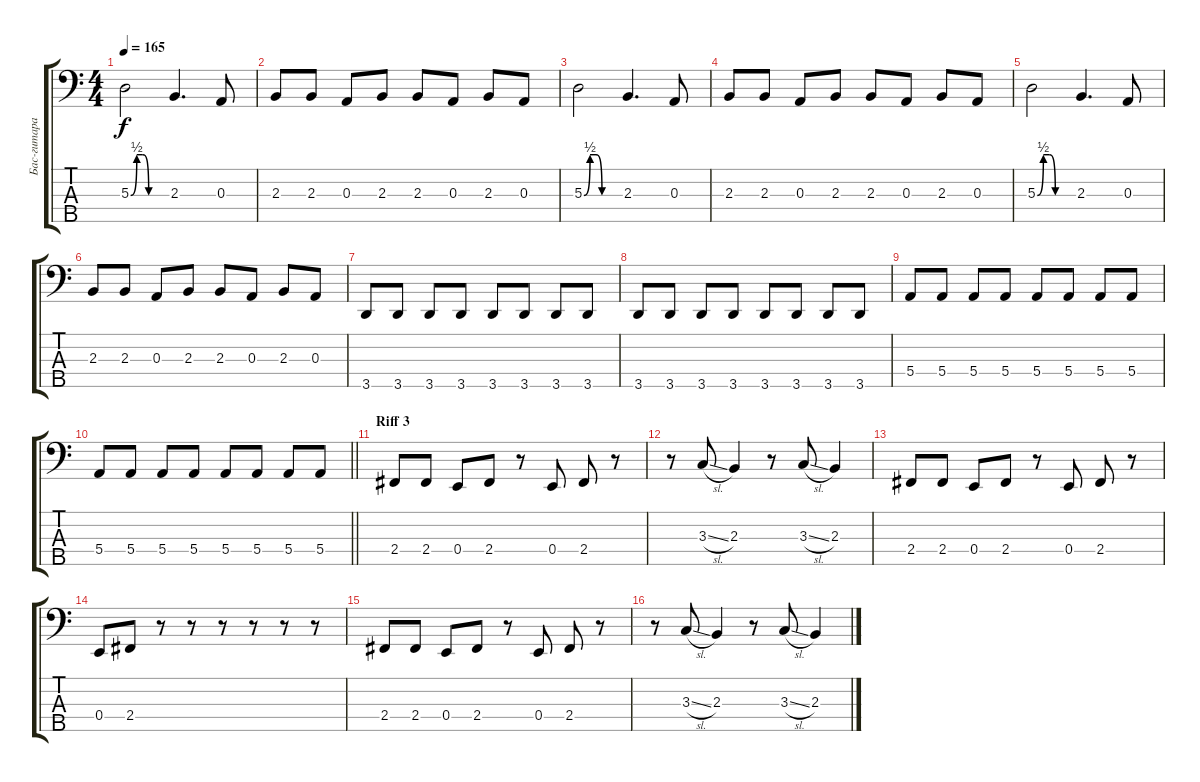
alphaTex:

\track ("Бас-гитара" "Бас-гитара") {instrument electricbassfinger}
\staff {score tabs}
\tuning (G2 D2 A1 E1 B0) {hide}
\ts (4 4)
\tempo 165
\clef f4
\ks c
5.3{be (custom 0 0 10 2 20 2 30 0 60 0)}.2{dy f} 2.3.4{d} 0.3.8 |
2.3.8 2.3.8 0.3.8 2.3.8 2.3.8 0.3.8 2.3.8 0.3.8 |
5.3{be (custom 0 0 10 2 20 2 30 0 60 0)}.2 2.3.4{d} 0.3.8 |
2.3.8 2.3.8 0.3.8 2.3.8 2.3.8 0.3.8 2.3.8 0.3.8 |
5.3{be (custom 0 0 10 2 20 2 30 0 60 0)}.2 2.3.4{d} 0.3.8 |
2.3.8 2.3.8 0.3.8 2.3.8 2.3.8 0.3.8 2.3.8 0.3.8 |
3.5.8 3.5.8 3.5.8 3.5.8 3.5.8 3.5.8 3.5.8 3.5.8 |
3.5.8 3.5.8 3.5.8 3.5.8 3.5.8 3.5.8 3.5.8 3.5.8 |
5.4.8 5.4.8 5.4.8 5.4.8 5.4.8 5.4.8 5.4.8 5.4.8 |
\barLineRight lightlight
5.4.8 5.4.8 5.4.8 5.4.8 5.4.8 5.4.8 5.4.8 5.4.8 |
\section ("" "Riff 3")
2.4.8 2.4.8 0.4.8 2.4.8 r.8 0.4.8 2.4.8 r.8 |
r.8 3.3{sl}.8 2.3.4 r.8 3.3{sl}.8 2.3.4 |
2.4.8 2.4.8 0.4.8 2.4.8 r.8 0.4.8 2.4.8 r.8 |
0.4.8 2.4.8 r.8 r.8 r.8 r.8 r.8 r.8 |
2.4.8 2.4.8 0.4.8 2.4.8 r.8 0.4.8 2.4.8 r.8 |
r.8 3.3{sl}.8 2.3.4 r.8 3.3{sl}.8 2.3.4
